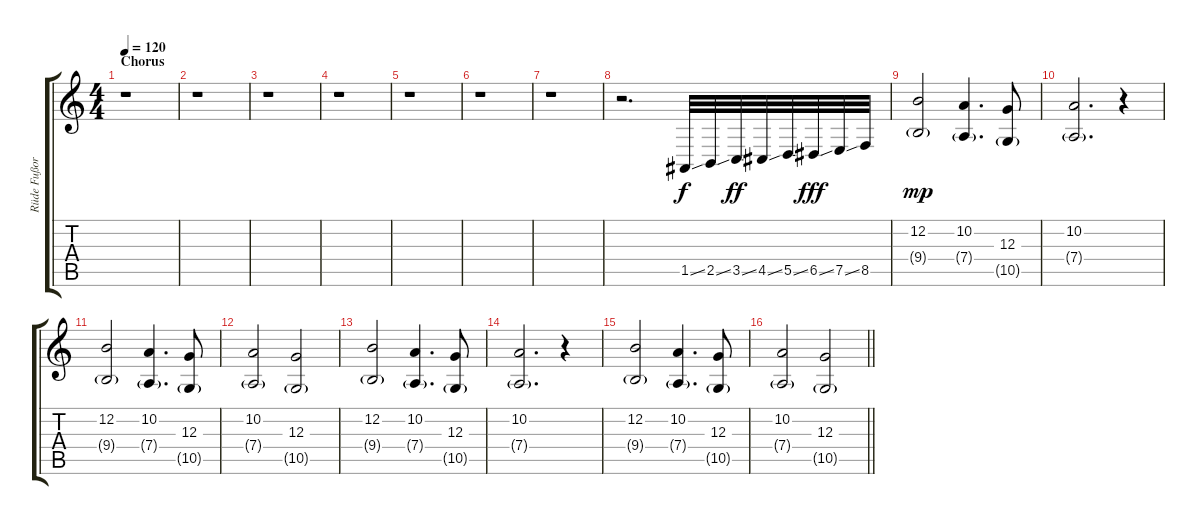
\track ("Rüde Fußorgel" "Rüde Fußor") {instrument drawbarorgan}
\staff {score tabs}
\tuning (E4 B3 G3 D3 A2 E2) {hide}
\ts (4 4)
\section ("" "Chorus")
\tempo 120
\clef g2
\ks c
r.1{dy mp} |
r.1 |
r.1 |
r.1 |
r.1 |
r.1 |
r.1 |
r.2{d} 1.5{ss}.32{dy f} 2.5{ss}.32 3.5{ss}.32{dy ff} 4.5{ss}.32 5.5{ss}.32 6.5{ss}.32{dy fff} 7.5{ss}.32 8.5.32 |
(12.2 9.4{g}).2{dy mp} (10.2 7.4{g}).4{d} (12.3 10.5{g}).8 |
(10.2 7.4{g}).2{d} r.4 |
(12.2 9.4{g}).2 (10.2 7.4{g}).4{d} (12.3 10.5{g}).8 |
(10.2 7.4{g}).2 (12.3 10.5{g}).2 |
(12.2 9.4{g}).2 (10.2 7.4{g}).4{d} (12.3 10.5{g}).8 |
(10.2 7.4{g}).2{d} r.4 |
(12.2 9.4{g}).2 (10.2 7.4{g}).4{d} (12.3 10.5{g}).8 |
\barLineRight lightlight
(10.2 7.4{g}).2 (12.3 10.5{g}).2
